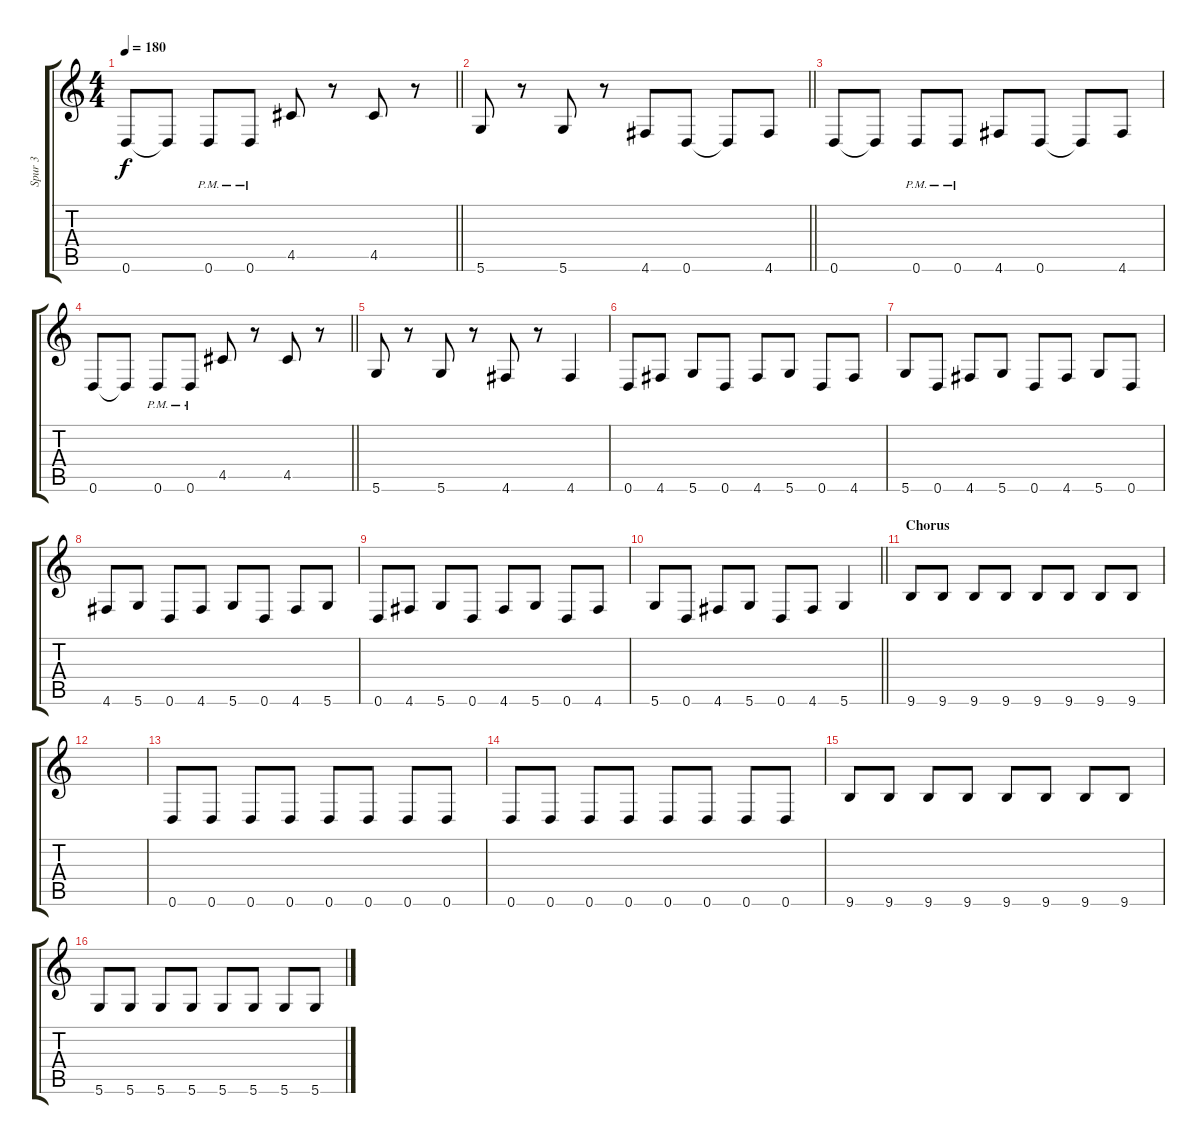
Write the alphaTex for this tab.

\track ("Spur 3" "Spur 3") {instrument electricbasspick}
\staff {score tabs}
\tuning (E4 B3 G3 D3 A2 D2) {hide}
\ts (4 4)
\tempo 180
\clef g2
\barLineRight lightlight
\ks c
0.6.8{dy f} 0.6{t}.8 0.6{pm}.8 0.6{pm}.8 4.5.8 r.8 4.5.8 r.8 |
\barLineRight lightlight
5.6.8 r.8 5.6.8 r.8 4.6.8 0.6.8 0.6{t}.8 4.6.8 |
0.6.8 0.6{t}.8 0.6{pm}.8 0.6{pm}.8 4.6.8 0.6.8 0.6{t}.8 4.6.8 |
\barLineRight lightlight
0.6.8 0.6{t}.8 0.6{pm}.8 0.6{pm}.8 4.5.8 r.8 4.5.8 r.8 |
5.6.8 r.8 5.6.8 r.8 4.6.8 r.8 4.6.4 |
0.6.8 4.6.8 5.6.8 0.6.8 4.6.8 5.6.8 0.6.8 4.6.8 |
5.6.8 0.6.8 4.6.8 5.6.8 0.6.8 4.6.8 5.6.8 0.6.8 |
4.6.8 5.6.8 0.6.8 4.6.8 5.6.8 0.6.8 4.6.8 5.6.8 |
0.6.8 4.6.8 5.6.8 0.6.8 4.6.8 5.6.8 0.6.8 4.6.8 |
\barLineRight lightlight
5.6.8 0.6.8 4.6.8 5.6.8 0.6.8 4.6.8 5.6.4 |
\section ("" "Chorus")
9.6.8 9.6.8 9.6.8 9.6.8 9.6.8 9.6.8 9.6.8 9.6.8 |
|
0.6.8 0.6.8 0.6.8 0.6.8 0.6.8 0.6.8 0.6.8 0.6.8 |
0.6.8 0.6.8 0.6.8 0.6.8 0.6.8 0.6.8 0.6.8 0.6.8 |
9.6.8 9.6.8 9.6.8 9.6.8 9.6.8 9.6.8 9.6.8 9.6.8 |
5.6.8 5.6.8 5.6.8 5.6.8 5.6.8 5.6.8 5.6.8 5.6.8
